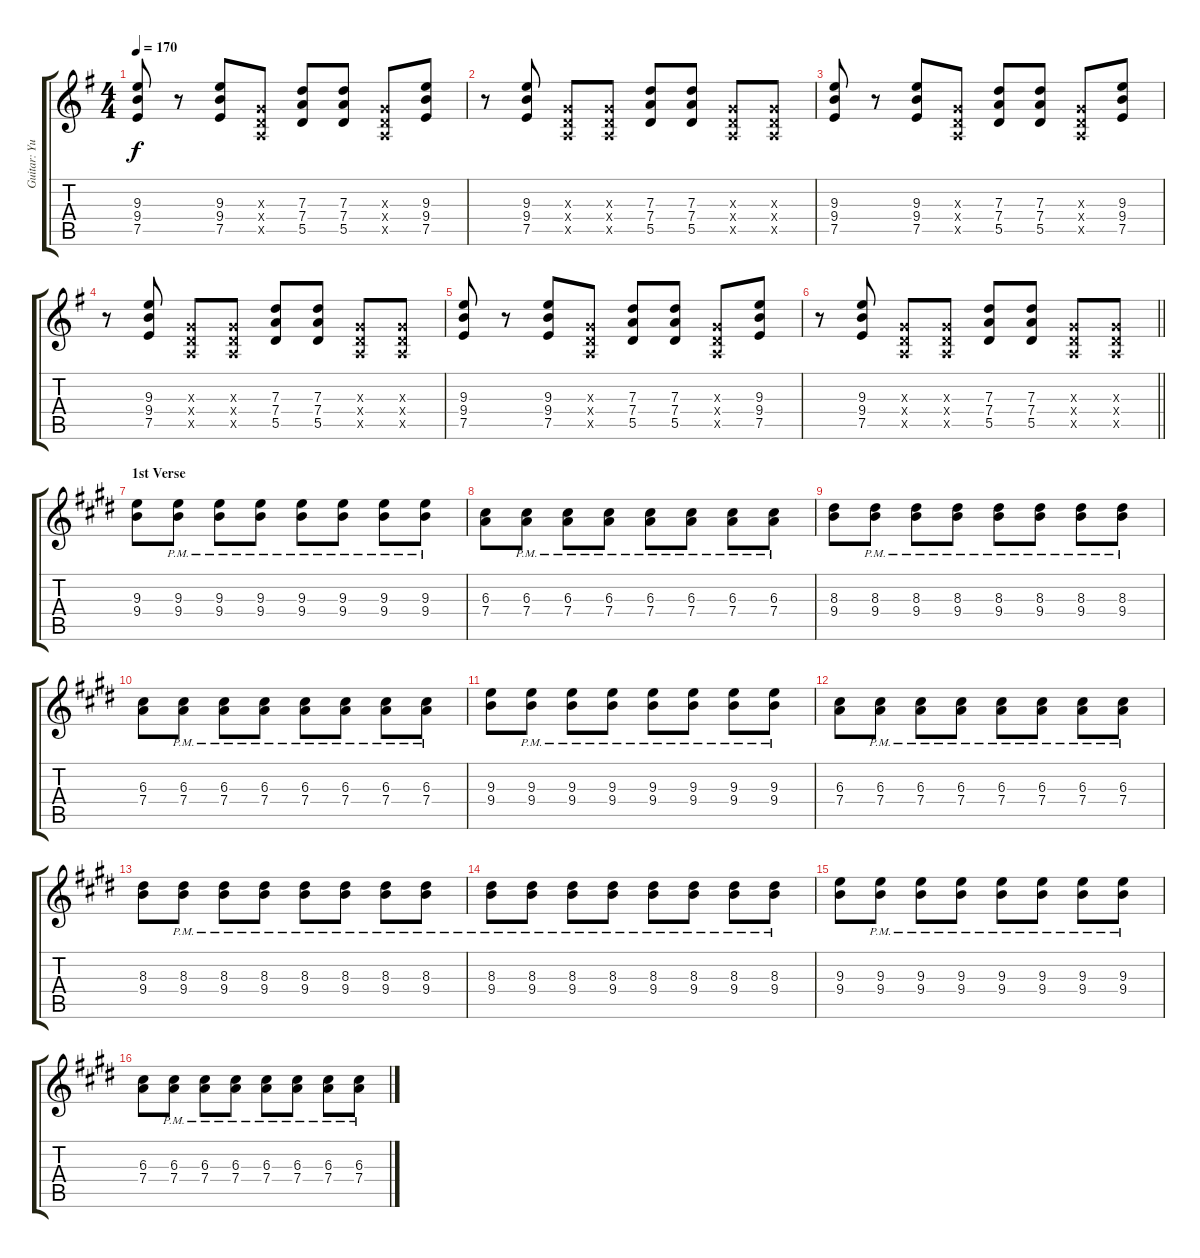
\track ("Guitar: Yui Hirasawa" "Guitar: Yu") {instrument overdrivenguitar}
\staff {score tabs}
\tuning (E4 B3 G3 D3 A2 E2) {hide}
\ts (4 4)
\tempo 170
\clef g2
\ks eminor
(9.3 9.4 7.5).8{dy f} r.8 (9.3 9.4 7.5).8 (0.3{x} 0.4{x} 0.5{x}).8 (7.3 7.4 5.5).8 (7.3 7.4 5.5).8 (0.3{x} 0.4{x} 0.5{x}).8 (9.3 9.4 7.5).8 |
r.8 (9.3 9.4 7.5).8 (0.3{x} 0.4{x} 0.5{x}).8 (0.3{x} 0.4{x} 0.5{x}).8 (7.3 7.4 5.5).8 (7.3 7.4 5.5).8 (0.3{x} 0.4{x} 0.5{x}).8 (0.3{x} 0.4{x} 0.5{x}).8 |
(9.3 9.4 7.5).8 r.8 (9.3 9.4 7.5).8 (0.3{x} 0.4{x} 0.5{x}).8 (7.3 7.4 5.5).8 (7.3 7.4 5.5).8 (0.3{x} 0.4{x} 0.5{x}).8 (9.3 9.4 7.5).8 |
r.8 (9.3 9.4 7.5).8 (0.3{x} 0.4{x} 0.5{x}).8 (0.3{x} 0.4{x} 0.5{x}).8 (7.3 7.4 5.5).8 (7.3 7.4 5.5).8 (0.3{x} 0.4{x} 0.5{x}).8 (0.3{x} 0.4{x} 0.5{x}).8 |
(9.3 9.4 7.5).8 r.8 (9.3 9.4 7.5).8 (0.3{x} 0.4{x} 0.5{x}).8 (7.3 7.4 5.5).8 (7.3 7.4 5.5).8 (0.3{x} 0.4{x} 0.5{x}).8 (9.3 9.4 7.5).8 |
\barLineRight lightlight
r.8 (9.3 9.4 7.5).8 (0.3{x} 0.4{x} 0.5{x}).8 (0.3{x} 0.4{x} 0.5{x}).8 (7.3 7.4 5.5).8 (7.3 7.4 5.5).8 (0.3{x} 0.4{x} 0.5{x}).8 (0.3{x} 0.4{x} 0.5{x}).8 |
\section ("" "1st Verse")
\ks e
(9.3 9.4).8 (9.3{pm} 9.4{pm}).8 (9.3{pm} 9.4{pm}).8 (9.3{pm} 9.4{pm}).8 (9.3{pm} 9.4{pm}).8 (9.3{pm} 9.4{pm}).8 (9.3{pm} 9.4{pm}).8 (9.3{pm} 9.4{pm}).8 |
(6.3 7.4).8 (6.3{pm} 7.4{pm}).8 (6.3{pm} 7.4{pm}).8 (6.3{pm} 7.4{pm}).8 (6.3{pm} 7.4{pm}).8 (6.3{pm} 7.4{pm}).8 (6.3{pm} 7.4{pm}).8 (6.3{pm} 7.4{pm}).8 |
(8.3 9.4).8 (8.3{pm} 9.4{pm}).8 (8.3{pm} 9.4{pm}).8 (8.3{pm} 9.4{pm}).8 (8.3{pm} 9.4{pm}).8 (8.3{pm} 9.4{pm}).8 (8.3{pm} 9.4{pm}).8 (8.3{pm} 9.4{pm}).8 |
(6.3 7.4).8 (6.3{pm} 7.4{pm}).8 (6.3{pm} 7.4{pm}).8 (6.3{pm} 7.4{pm}).8 (6.3{pm} 7.4{pm}).8 (6.3{pm} 7.4{pm}).8 (6.3{pm} 7.4{pm}).8 (6.3{pm} 7.4{pm}).8 |
(9.3 9.4).8 (9.3{pm} 9.4{pm}).8 (9.3{pm} 9.4{pm}).8 (9.3{pm} 9.4{pm}).8 (9.3{pm} 9.4{pm}).8 (9.3{pm} 9.4{pm}).8 (9.3{pm} 9.4{pm}).8 (9.3{pm} 9.4{pm}).8 |
(6.3 7.4).8 (6.3{pm} 7.4{pm}).8 (6.3{pm} 7.4{pm}).8 (6.3{pm} 7.4{pm}).8 (6.3{pm} 7.4{pm}).8 (6.3{pm} 7.4{pm}).8 (6.3{pm} 7.4{pm}).8 (6.3{pm} 7.4{pm}).8 |
(8.3 9.4).8 (8.3{pm} 9.4{pm}).8 (8.3{pm} 9.4{pm}).8 (8.3{pm} 9.4{pm}).8 (8.3{pm} 9.4{pm}).8 (8.3{pm} 9.4{pm}).8 (8.3{pm} 9.4{pm}).8 (8.3{pm} 9.4{pm}).8 |
(8.3{pm} 9.4{pm}).8 (8.3{pm} 9.4{pm}).8 (8.3{pm} 9.4{pm}).8 (8.3{pm} 9.4{pm}).8 (8.3{pm} 9.4{pm}).8 (8.3{pm} 9.4{pm}).8 (8.3{pm} 9.4{pm}).8 (8.3{pm} 9.4{pm}).8 |
(9.3 9.4).8 (9.3{pm} 9.4{pm}).8 (9.3{pm} 9.4{pm}).8 (9.3{pm} 9.4{pm}).8 (9.3{pm} 9.4{pm}).8 (9.3{pm} 9.4{pm}).8 (9.3{pm} 9.4{pm}).8 (9.3{pm} 9.4{pm}).8 |
(6.3 7.4).8 (6.3{pm} 7.4{pm}).8 (6.3{pm} 7.4{pm}).8 (6.3{pm} 7.4{pm}).8 (6.3{pm} 7.4{pm}).8 (6.3{pm} 7.4{pm}).8 (6.3{pm} 7.4{pm}).8 (6.3{pm} 7.4{pm}).8
